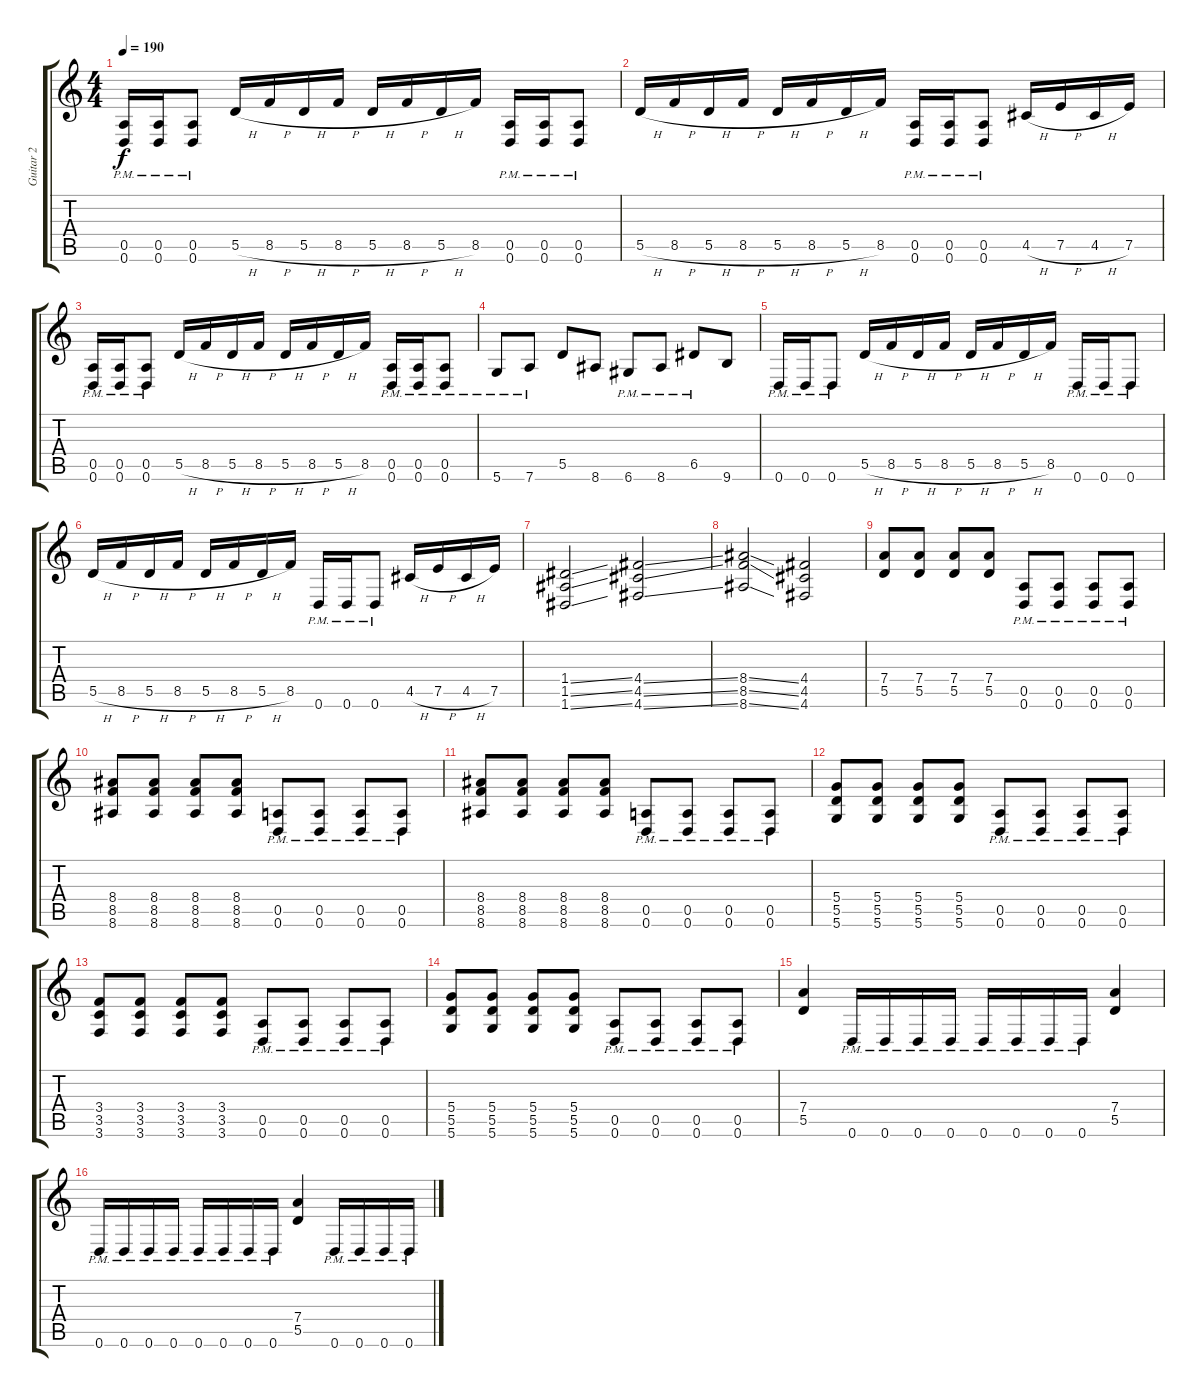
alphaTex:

\track ("Guitar 2" "Guitar 2") {instrument distortionguitar}
\staff {score tabs}
\tuning (E4 B3 G3 D3 A2 D2) {hide}
\ts (4 4)
\tempo 190
\clef g2
\ks c
(0.5{pm} 0.6{pm}).16{dy f} (0.5{pm} 0.6{pm}).16 (0.5{pm} 0.6{pm}).8 5.5{h}.16 8.5{h}.16 5.5{h}.16 8.5{h}.16 5.5{h}.16 8.5{h}.16 5.5{h}.16 8.5.16 (0.5{pm} 0.6{pm}).16 (0.5{pm} 0.6{pm}).16 (0.5{pm} 0.6{pm}).8 |
5.5{h}.16 8.5{h}.16 5.5{h}.16 8.5{h}.16 5.5{h}.16 8.5{h}.16 5.5{h}.16 8.5.16 (0.5{pm} 0.6{pm}).16 (0.5{pm} 0.6{pm}).16 (0.5{pm} 0.6{pm}).8 4.5{h}.16 7.5{h}.16 4.5{h}.16 7.5.16 |
(0.5{pm} 0.6{pm}).16 (0.5{pm} 0.6{pm}).16 (0.5{pm} 0.6{pm}).8 5.5{h}.16 8.5{h}.16 5.5{h}.16 8.5{h}.16 5.5{h}.16 8.5{h}.16 5.5{h}.16 8.5.16 (0.5{pm} 0.6{pm}).16 (0.5{pm} 0.6{pm}).16 (0.5{pm} 0.6{pm}).8 |
5.6{pm}.8 7.6{pm}.8 5.5.8 8.6.8 6.6{pm}.8 8.6{pm}.8 6.5{pm}.8 9.6.8 |
0.6{pm}.16 0.6{pm}.16 0.6{pm}.8 5.5{h}.16 8.5{h}.16 5.5{h}.16 8.5{h}.16 5.5{h}.16 8.5{h}.16 5.5{h}.16 8.5.16 0.6{pm}.16 0.6{pm}.16 0.6{pm}.8 |
5.5{h}.16 8.5{h}.16 5.5{h}.16 8.5{h}.16 5.5{h}.16 8.5{h}.16 5.5{h}.16 8.5.16 0.6{pm}.16 0.6{pm}.16 0.6{pm}.8 4.5{h}.16 7.5{h}.16 4.5{h}.16 7.5.16 |
(1.4{ss} 1.5{ss} 1.6{ss}).2 (4.4{ss} 4.5{ss} 4.6{ss}).2 |
(8.4{ss} 8.5{ss} 8.6{ss}).2 (4.4 4.5 4.6).2 |
(7.4 5.5).8 (7.4 5.5).8 (7.4 5.5).8 (7.4 5.5).8 (0.5{pm} 0.6{pm}).8 (0.5{pm} 0.6{pm}).8 (0.5{pm} 0.6{pm}).8 (0.5{pm} 0.6{pm}).8 |
(8.4 8.5 8.6).8 (8.4 8.5 8.6).8 (8.4 8.5 8.6).8 (8.4 8.5 8.6).8 (0.5{pm} 0.6{pm}).8 (0.5{pm} 0.6{pm}).8 (0.5{pm} 0.6{pm}).8 (0.5{pm} 0.6{pm}).8 |
(8.4 8.5 8.6).8 (8.4 8.5 8.6).8 (8.4 8.5 8.6).8 (8.4 8.5 8.6).8 (0.5{pm} 0.6{pm}).8 (0.5{pm} 0.6{pm}).8 (0.5{pm} 0.6{pm}).8 (0.5{pm} 0.6{pm}).8 |
(5.4 5.5 5.6).8 (5.4 5.5 5.6).8 (5.4 5.5 5.6).8 (5.4 5.5 5.6).8 (0.5{pm} 0.6{pm}).8 (0.5{pm} 0.6{pm}).8 (0.5{pm} 0.6{pm}).8 (0.5{pm} 0.6{pm}).8 |
(3.4 3.5 3.6).8 (3.4 3.5 3.6).8 (3.4 3.5 3.6).8 (3.4 3.5 3.6).8 (0.5{pm} 0.6{pm}).8 (0.5{pm} 0.6{pm}).8 (0.5{pm} 0.6{pm}).8 (0.5{pm} 0.6{pm}).8 |
(5.4 5.5 5.6).8 (5.4 5.5 5.6).8 (5.4 5.5 5.6).8 (5.4 5.5 5.6).8 (0.5{pm} 0.6{pm}).8 (0.5{pm} 0.6{pm}).8 (0.5{pm} 0.6{pm}).8 (0.5{pm} 0.6{pm}).8 |
(7.4 5.5).4 0.6{pm}.16 0.6{pm}.16 0.6{pm}.16 0.6{pm}.16 0.6{pm}.16 0.6{pm}.16 0.6{pm}.16 0.6{pm}.16 (7.4 5.5).4 |
0.6{pm}.16 0.6{pm}.16 0.6{pm}.16 0.6{pm}.16 0.6{pm}.16 0.6{pm}.16 0.6{pm}.16 0.6{pm}.16 (7.4 5.5).4 0.6{pm}.16 0.6{pm}.16 0.6{pm}.16 0.6{pm}.16
